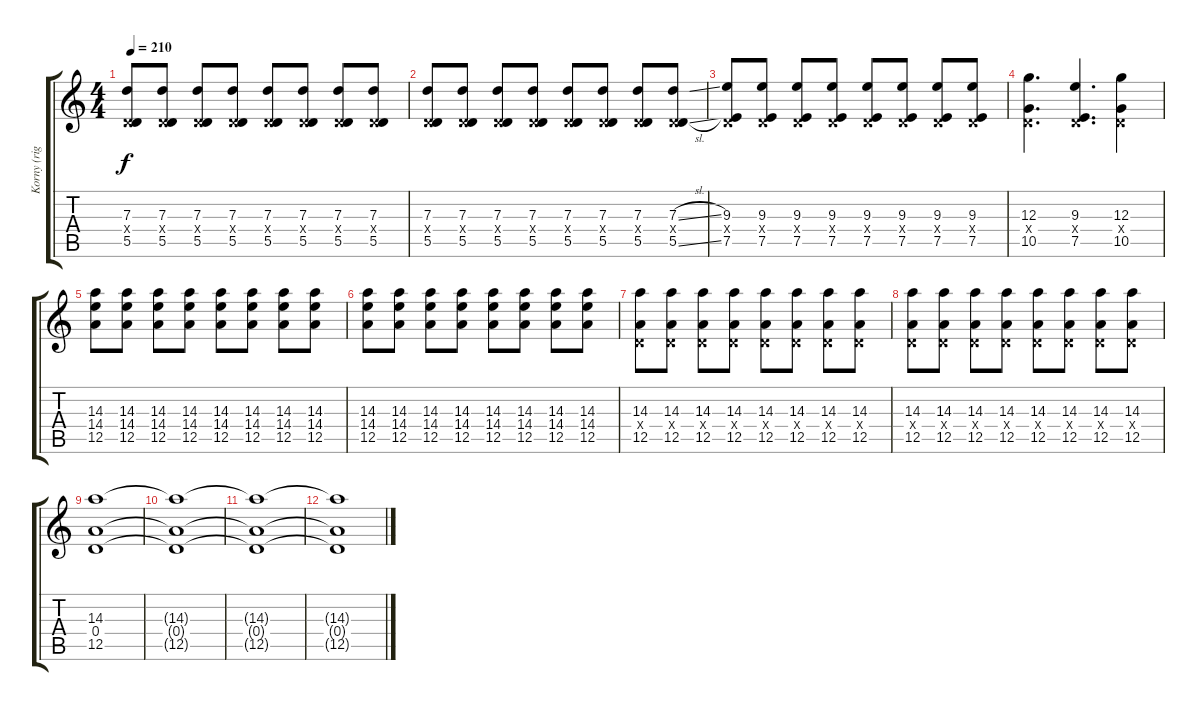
\track ("Korny (right)" "Korny (rig") {instrument overdrivenguitar}
\staff {score tabs}
\tuning (E4 B3 G3 D3 A2 E2) {hide}
\ts (4 4)
\tempo 210
\clef g2
\ks c
(7.3 0.4{x} 5.5).8{dy f} (7.3 0.4{x} 5.5).8 (7.3 0.4{x} 5.5).8 (7.3 0.4{x} 5.5).8 (7.3 0.4{x} 5.5).8 (7.3 0.4{x} 5.5).8 (7.3 0.4{x} 5.5).8 (7.3 0.4{x} 5.5).8 |
(7.3 0.4{x} 5.5).8 (7.3 0.4{x} 5.5).8 (7.3 0.4{x} 5.5).8 (7.3 0.4{x} 5.5).8 (7.3 0.4{x} 5.5).8 (7.3 0.4{x} 5.5).8 (7.3 0.4{x} 5.5).8 (7.3{sl} 0.4{x} 5.5{sl}).8 |
(9.3 0.4{x} 7.5).8 (9.3 0.4{x} 7.5).8 (9.3 0.4{x} 7.5).8 (9.3 0.4{x} 7.5).8 (9.3 0.4{x} 7.5).8 (9.3 0.4{x} 7.5).8 (9.3 0.4{x} 7.5).8 (9.3 0.4{x} 7.5).8 |
(12.3 0.4{x} 10.5).4{d} (9.3 0.4{x} 7.5).4{d} (12.3 0.4{x} 10.5).4 |
(14.3 14.4 12.5).8 (14.3 14.4 12.5).8 (14.3 14.4 12.5).8 (14.3 14.4 12.5).8 (14.3 14.4 12.5).8 (14.3 14.4 12.5).8 (14.3 14.4 12.5).8 (14.3 14.4 12.5).8 |
(14.3 14.4 12.5).8 (14.3 14.4 12.5).8 (14.3 14.4 12.5).8 (14.3 14.4 12.5).8 (14.3 14.4 12.5).8 (14.3 14.4 12.5).8 (14.3 14.4 12.5).8 (14.3 14.4 12.5).8 |
(14.3 0.4{x} 12.5).8 (14.3 0.4{x} 12.5).8 (14.3 0.4{x} 12.5).8 (14.3 0.4{x} 12.5).8 (14.3 0.4{x} 12.5).8 (14.3 0.4{x} 12.5).8 (14.3 0.4{x} 12.5).8 (14.3 0.4{x} 12.5).8 |
(14.3 0.4{x} 12.5).8 (14.3 0.4{x} 12.5).8 (14.3 0.4{x} 12.5).8 (14.3 0.4{x} 12.5).8 (14.3 0.4{x} 12.5).8 (14.3 0.4{x} 12.5).8 (14.3 0.4{x} 12.5).8 (14.3 0.4{x} 12.5).8 |
(14.3 0.4 12.5).1 |
(14.3{t} 0.4{t} 12.5{t}).1 |
(14.3{t} 0.4{t} 12.5{t}).1 |
(14.3{t} 0.4{t} 12.5{t}).1
